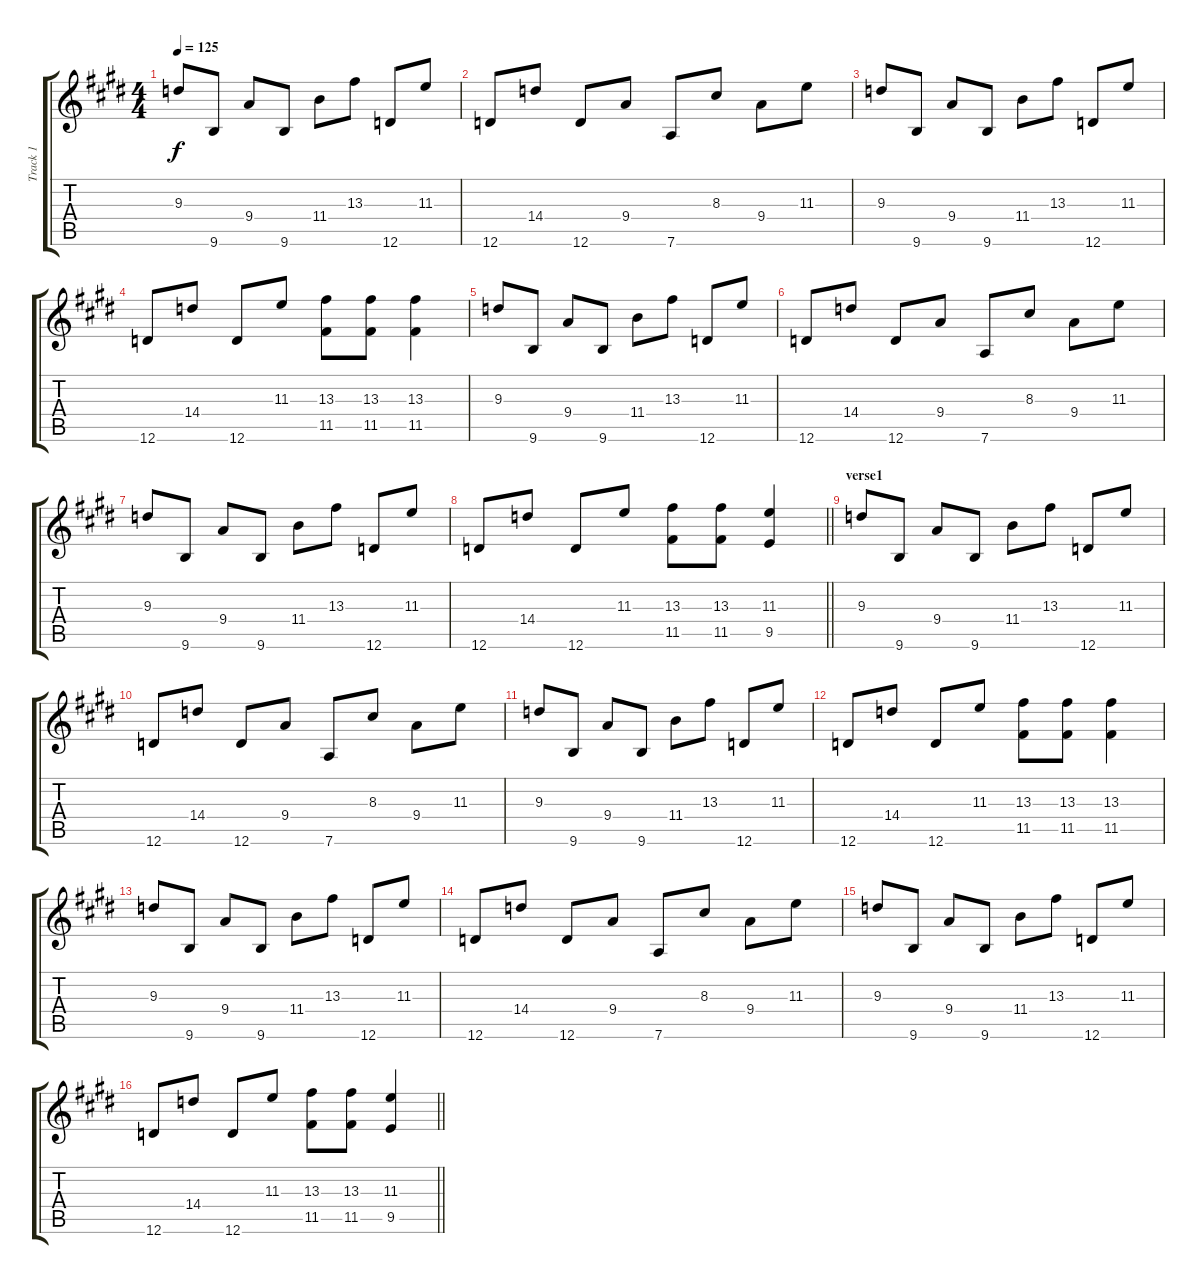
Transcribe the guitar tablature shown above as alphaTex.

\track ("Track 1" "Track 1") {instrument distortionguitar}
\staff {score tabs}
\tuning (D4 A3 F3 C3 G2 D2) {hide}
\ts (4 4)
\tempo 125
\clef g2
\ks e
9.3.8{dy f instrument distortionguitar} 9.6.8 9.4.8 9.6.8 11.4.8 13.3.8 12.6.8 11.3.8 |
12.6.8 14.4.8 12.6.8 9.4.8 7.6.8 8.3.8 9.4.8 11.3.8 |
9.3.8 9.6.8 9.4.8 9.6.8 11.4.8 13.3.8 12.6.8 11.3.8 |
12.6.8 14.4.8 12.6.8 11.3.8 (13.3 11.5).8 (13.3 11.5).8 (13.3 11.5).4 |
9.3.8 9.6.8 9.4.8 9.6.8 11.4.8 13.3.8 12.6.8 11.3.8 |
12.6.8 14.4.8 12.6.8 9.4.8 7.6.8 8.3.8 9.4.8 11.3.8 |
9.3.8 9.6.8 9.4.8 9.6.8 11.4.8 13.3.8 12.6.8 11.3.8 |
\barLineRight lightlight
12.6.8 14.4.8 12.6.8 11.3.8 (13.3 11.5).8 (13.3 11.5).8 (11.3 9.5).4 |
\section ("" "verse1")
9.3.8 9.6.8 9.4.8 9.6.8 11.4.8 13.3.8 12.6.8 11.3.8 |
12.6.8 14.4.8 12.6.8 9.4.8 7.6.8 8.3.8 9.4.8 11.3.8 |
9.3.8 9.6.8 9.4.8 9.6.8 11.4.8 13.3.8 12.6.8 11.3.8 |
12.6.8 14.4.8 12.6.8 11.3.8 (13.3 11.5).8 (13.3 11.5).8 (13.3 11.5).4 |
9.3.8 9.6.8 9.4.8 9.6.8 11.4.8 13.3.8 12.6.8 11.3.8 |
12.6.8 14.4.8 12.6.8 9.4.8 7.6.8 8.3.8 9.4.8 11.3.8 |
9.3.8 9.6.8 9.4.8 9.6.8 11.4.8 13.3.8 12.6.8 11.3.8 |
\barLineRight lightlight
12.6.8 14.4.8 12.6.8 11.3.8 (13.3 11.5).8 (13.3 11.5).8 (11.3 9.5).4
